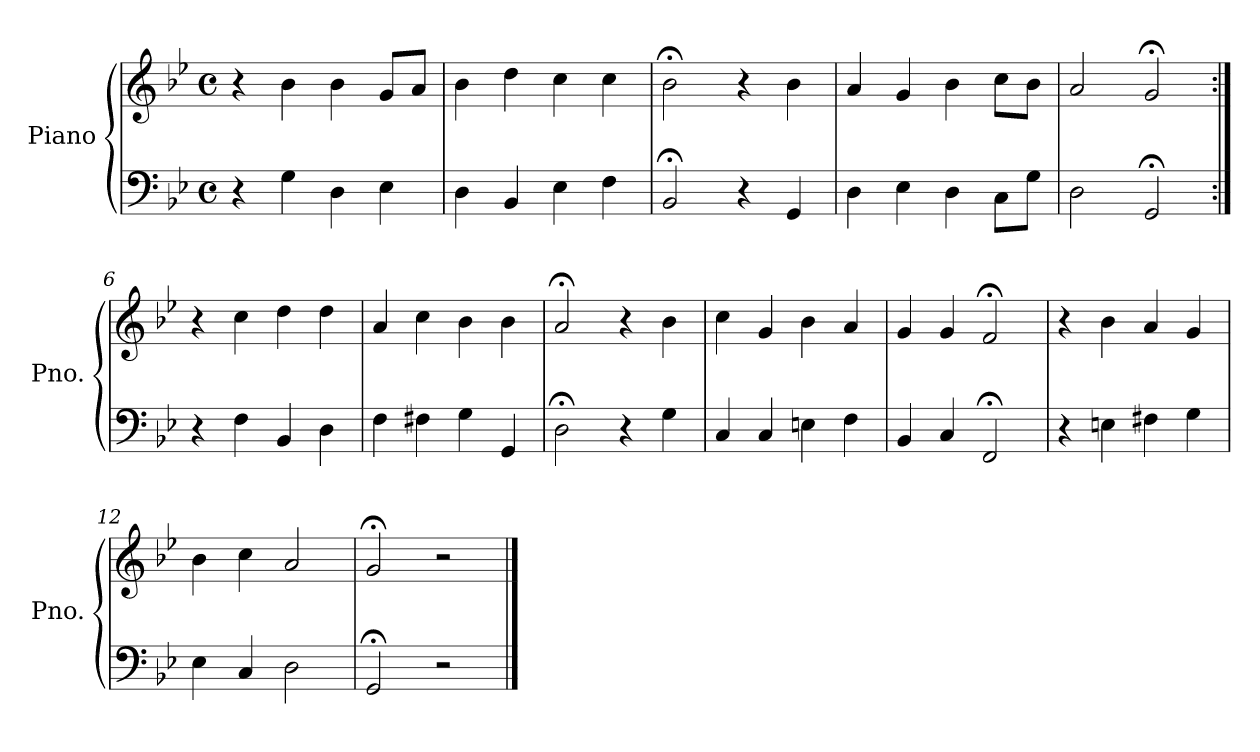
**kern	**kern
*part1	*part1
*staff2	*staff1
*I"Piano	*
*I'Pno.	*
*clefF4	*clefG2
*k[b-e-]	*k[b-e-]
*M4/4	*M4/4
*met(c)	*met(c)
=1	=1
4r	4r
4G\	4b-\
4D\	4b-\
4E-\	8g/L
.	8a/J
=2	=2
4D\	4b-\
4BB-/	4dd\
4E-\	4cc\
4F\	4cc\
=3	=3
2BB-;</	2b-;<\
4r	4r
4GG/	4b-\
=4	=4
4D\	4a/
4E-\	4g/
4D\	4b-\
8C\L	8cc\L
8G\J	8b-\J
=5	=5
2D\	2a/
2GG;</	2g;</
=6:|!	=6:|!
4r	4r
4F\	4cc\
4BB-/	4dd\
4D\	4dd\
=7	=7
4F\	4a/
4F#X\	4cc\
4G\	4b-\
4GG/	4b-\
!!LO:LB:g=z
=8	=8
2D;<\	2a;</
4r	4r
4G\	4b-\
=9	=9
4C/	4cc\
4C/	4g/
4En\	4b-\
4F\	4a/
=10	=10
4BB-/	4g/
4C/	4g/
2FF;</	2f;</
=11	=11
4r	4r
4En\	4b-\
4F#X\	4a/
4G\	4g/
=12	=12
4E-\	4b-\
4C/	4cc\
2D\	2a/
=13	=13
2GG;</	2g;</
2r	2r
==	==
*-	*-
